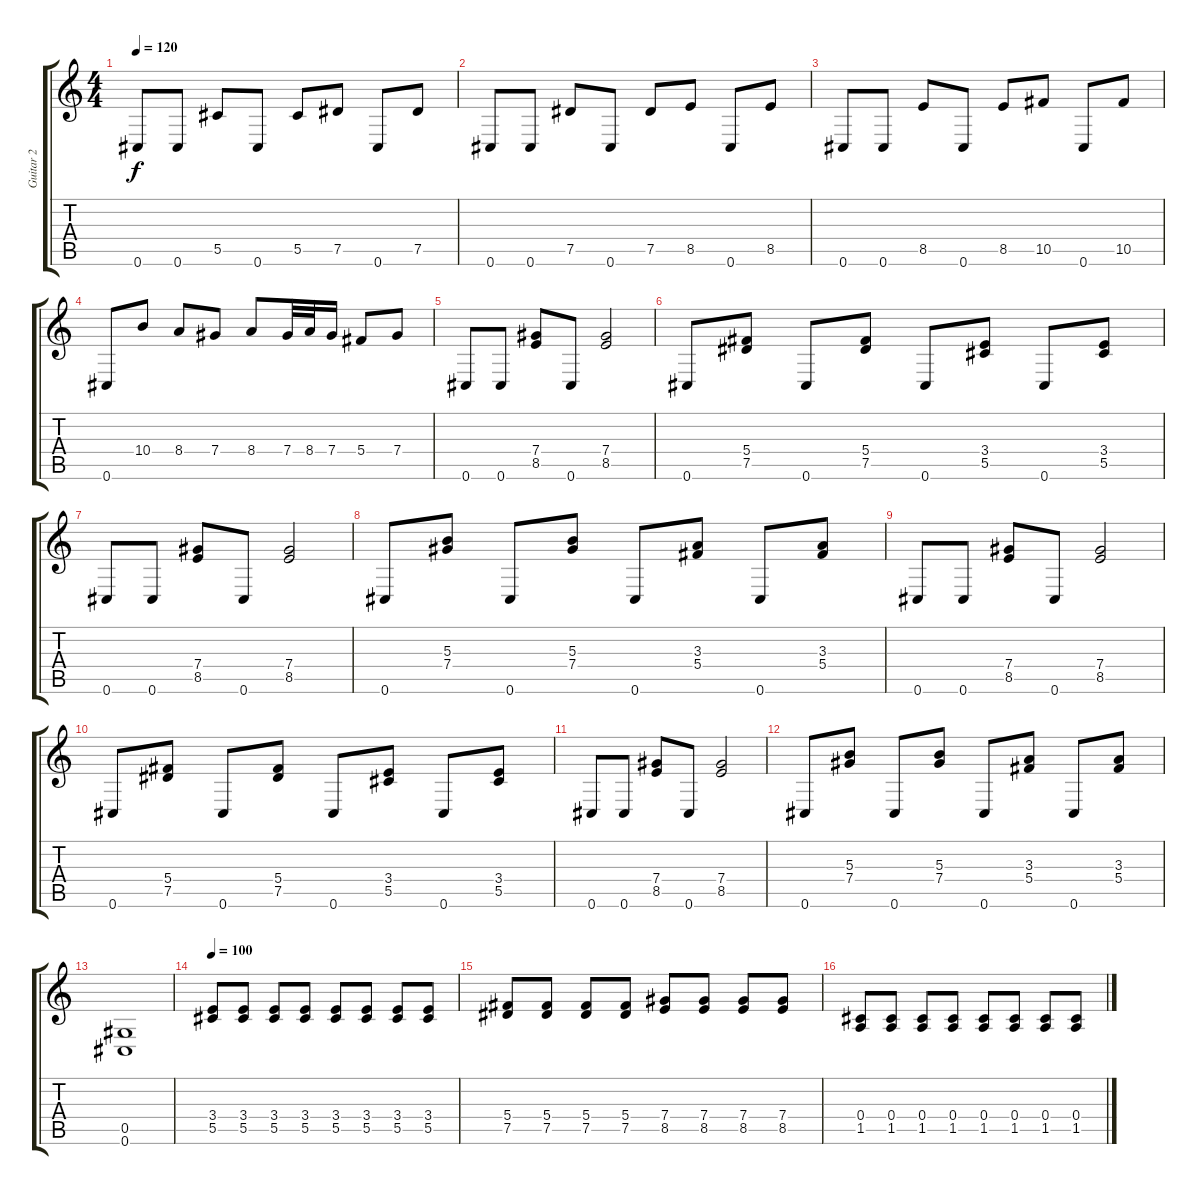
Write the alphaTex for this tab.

\track ("Guitar 2" "Guitar 2") {instrument acousticguitarsteel}
\staff {score tabs}
\tuning (Eb4 Bb3 Gb3 Db3 Ab2 Db2) {hide}
\ts (4 4)
\tempo 120
\clef g2
\ks c
0.6.8{dy f} 0.6.8 5.5.8 0.6.8 5.5.8 7.5.8 0.6.8 7.5.8 |
0.6.8 0.6.8 7.5.8 0.6.8 7.5.8 8.5.8 0.6.8 8.5.8 |
0.6.8 0.6.8 8.5.8 0.6.8 8.5.8 10.5.8 0.6.8 10.5.8 |
0.6.8 10.4.8 8.4.8 7.4.8 8.4.8 7.4.32 8.4.32 7.4.16 5.4.8 7.4.8 |
0.6.8 0.6.8 (7.4 8.5).8 0.6.8 (7.4 8.5).2 |
0.6.8 (5.4 7.5).8 0.6.8 (5.4 7.5).8 0.6.8 (3.4 5.5).8 0.6.8 (3.4 5.5).8 |
0.6.8 0.6.8 (7.4 8.5).8 0.6.8 (7.4 8.5).2 |
0.6.8 (5.3 7.4).8 0.6.8 (5.3 7.4).8 0.6.8 (3.3 5.4).8 0.6.8 (3.3 5.4).8 |
0.6.8 0.6.8 (7.4 8.5).8 0.6.8 (7.4 8.5).2 |
0.6.8 (5.4 7.5).8 0.6.8 (5.4 7.5).8 0.6.8 (3.4 5.5).8 0.6.8 (3.4 5.5).8 |
0.6.8 0.6.8 (7.4 8.5).8 0.6.8 (7.4 8.5).2 |
0.6.8 (5.3 7.4).8 0.6.8 (5.3 7.4).8 0.6.8 (3.3 5.4).8 0.6.8 (3.3 5.4).8 |
(0.5 0.6).1 |
\tempo 100
(3.4 5.5).8 (3.4 5.5).8 (3.4 5.5).8 (3.4 5.5).8 (3.4 5.5).8 (3.4 5.5).8 (3.4 5.5).8 (3.4 5.5).8 |
(5.4 7.5).8 (5.4 7.5).8 (5.4 7.5).8 (5.4 7.5).8 (7.4 8.5).8 (7.4 8.5).8 (7.4 8.5).8 (7.4 8.5).8 |
(0.4 1.5).8 (0.4 1.5).8 (0.4 1.5).8 (0.4 1.5).8 (0.4 1.5).8 (0.4 1.5).8 (0.4 1.5).8 (0.4 1.5).8
